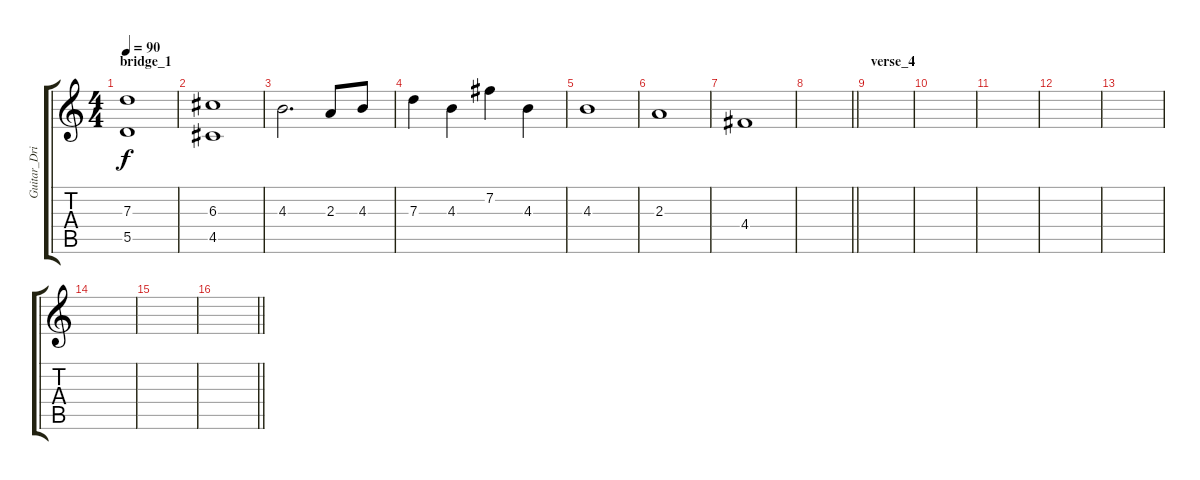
\track ("Guitar_Drive" "Guitar_Dri") {instrument overdrivenguitar}
\staff {score tabs}
\tuning (E4 B3 G3 D3 A2 E2) {hide}
\ts (4 4)
\section ("" "bridge_1")
\tempo 90
\clef g2
\ks c
(7.3 5.5).1{dy f} |
(6.3 4.5).1 |
4.3.2{d} 2.3.8 4.3.8 |
7.3.4 4.3.4 7.2.4 4.3.4 |
4.3.1 |
2.3.1 |
4.4.1 |
\barLineRight lightlight
|
\section ("" "verse_4")
|
|
|
|
|
|
|
\barLineRight lightlight
